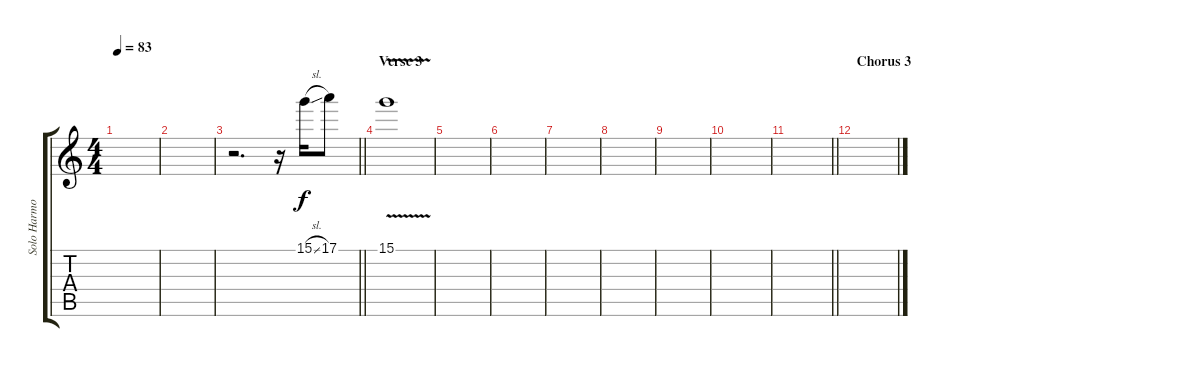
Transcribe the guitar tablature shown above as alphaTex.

\track ("Solo Harmony" "Solo Harmo") {instrument distortionguitar}
\staff {score tabs}
\tuning (E4 B3 G3 D3 A2 E2) {hide}
\ts (4 4)
\tempo 83
\clef g2
\ks c
|
|
\barLineRight lightlight
r.2{d} r.16 15.1{sl}.16 17.1.8 |
\section ("" "Verse 3")
15.1{v}.1 |
|
|
|
|
|
|
\barLineRight lightlight
|
\section ("" "Chorus 3")
